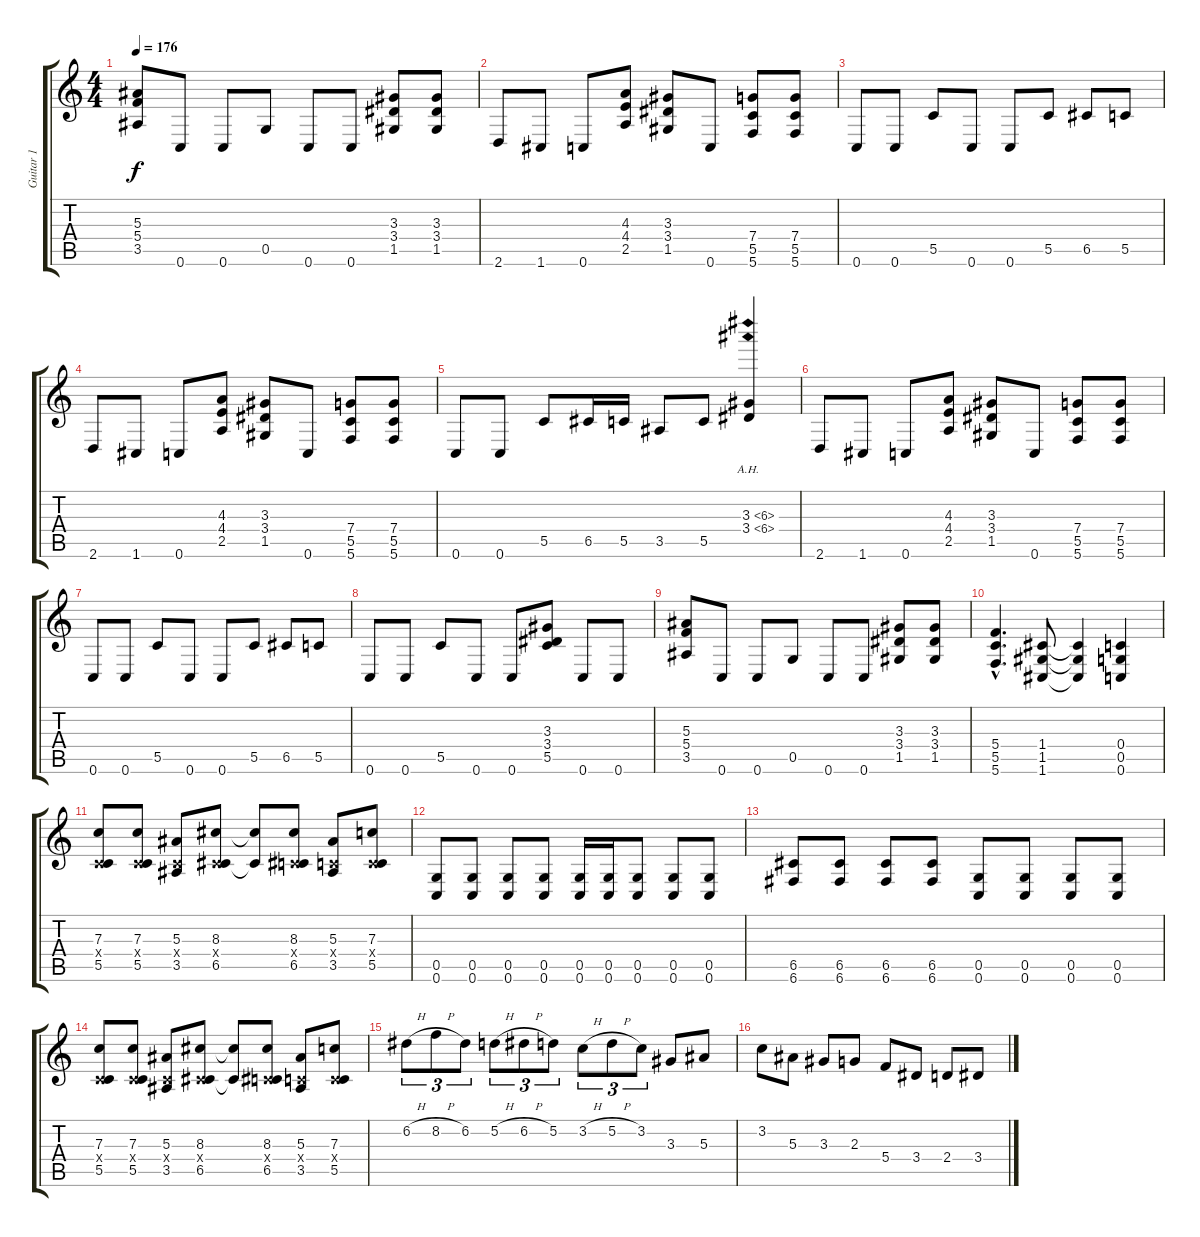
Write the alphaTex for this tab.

\track ("Guitar 1" "Guitar 1") {instrument distortionguitar}
\staff {score tabs}
\tuning (D4 A3 F3 C3 G2 C2) {hide}
\ts (4 4)
\tempo 176
\clef g2
\ks c
(5.3 5.4 3.5).8{dy f} 0.6.8 0.6.8 0.5.8 0.6.8 0.6.8 (3.3 3.4 1.5).8 (3.3 3.4 1.5).8 |
2.6.8 1.6.8 0.6.8 (4.3 4.4 2.5).8 (3.3 3.4 1.5).8 0.6.8 (7.4 5.5 5.6).8 (7.4 5.5 5.6).8 |
0.6.8 0.6.8 5.5.8 0.6.8 0.6.8 5.5.8 6.5.8 5.5.8 |
2.6.8 1.6.8 0.6.8 (4.3 4.4 2.5).8 (3.3 3.4 1.5).8 0.6.8 (7.4 5.5 5.6).8 (7.4 5.5 5.6).8 |
0.6.8 0.6.8 5.5.8 6.5.16 5.5.16 3.5.8 5.5.8 (3.3{ah 3} 3.4{ah 3}).4 |
2.6.8 1.6.8 0.6.8 (4.3 4.4 2.5).8 (3.3 3.4 1.5).8 0.6.8 (7.4 5.5 5.6).8 (7.4 5.5 5.6).8 |
0.6.8 0.6.8 5.5.8 0.6.8 0.6.8 5.5.8 6.5.8 5.5.8 |
0.6.8 0.6.8 5.5.8 0.6.8 0.6.8 (3.3 3.4 5.5).8 0.6.8 0.6.8 |
(5.3 5.4 3.5).8 0.6.8 0.6.8 0.5.8 0.6.8 0.6.8 (3.3 3.4 1.5).8 (3.3 3.4 1.5).8 |
(5.4{hac} 5.5{hac} 5.6{hac}).4{d} (1.4 1.5 1.6).8 (1.4{t} 1.5{t} 1.6{t}).4 (0.4 0.5 0.6).4 |
(7.3 0.4{x} 5.5).8 (7.3 0.4{x} 5.5).8 (5.3 0.4{x} 3.5).8 (8.3 0.4{x} 6.5).8 (8.3{t} 6.5{t}).8 (8.3 0.4{x} 6.5).8 (5.3 0.4{x} 3.5).8 (7.3 0.4{x} 5.5).8 |
(0.5 0.6).8 (0.5 0.6).8 (0.5 0.6).8 (0.5 0.6).8 (0.5 0.6).16 (0.5 0.6).16 (0.5 0.6).8 (0.5 0.6).8 (0.5 0.6).8 |
(6.5 6.6).8 (6.5 6.6).8 (6.5 6.6).8 (6.5 6.6).8 (0.5 0.6).8 (0.5 0.6).8 (0.5 0.6).8 (0.5 0.6).8 |
(7.3 0.4{x} 5.5).8 (7.3 0.4{x} 5.5).8 (5.3 0.4{x} 3.5).8 (8.3 0.4{x} 6.5).8 (8.3{t} 6.5{t}).8 (8.3 0.4{x} 6.5).8 (5.3 0.4{x} 3.5).8 (7.3 0.4{x} 5.5).8 |
6.2{h}.8{tu (3 2)} 8.2{h}.8{tu (3 2)} 6.2.8{tu (3 2)} 5.2{h}.8{tu (3 2)} 6.2{h}.8{tu (3 2)} 5.2.8{tu (3 2)} 3.2{h}.8{tu (3 2)} 5.2{h}.8{tu (3 2)} 3.2.8{tu (3 2)} 3.3.8 5.3.8 |
3.2.8 5.3.8 3.3.8 2.3.8 5.4.8 3.4.8 2.4.8 3.4.8
